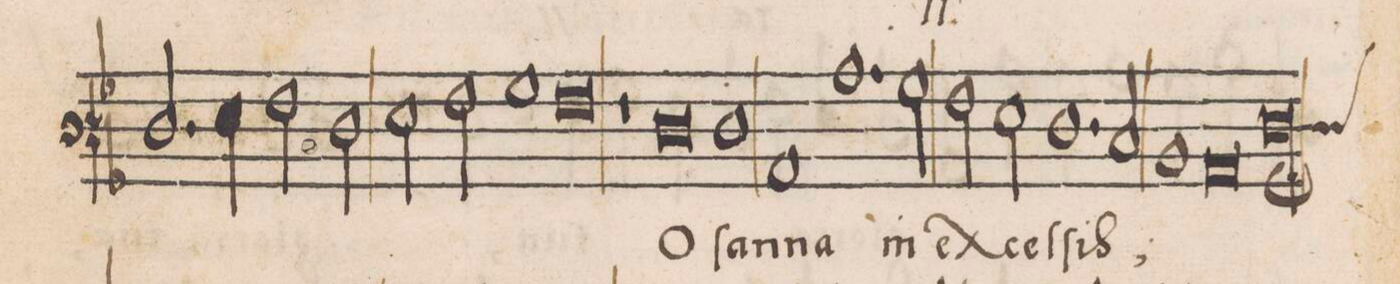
**kern	**text
*I"BASSVS	*
*clefF3	*
*k[b-B-]	*
*met(C|)	*
*M2/1	*
2.F/	in
4G\	.
=73-	=73-
2A\	.
2F\	ex-
2G\	-cel-
2A\	.
=74-	=74-
1B-	.
0A	-ſis
*	*Xij
=75-	=75-
1r	.
=76-	=76-
0F	O-
=77-	=77-
1F	-ſan-
1C	-na
=78-	=78-
1.c	in
2B-\	.
=79-	=79-
2A\	ex-
2G\	.
1.F	-cel-
=80-	=80-
2E/	-ſis;
1D	.
=81-	=81-
0C	.
=82-	=82-
*custos:F	*
0F;<	.
=83||-	=83||-
*-	*-
